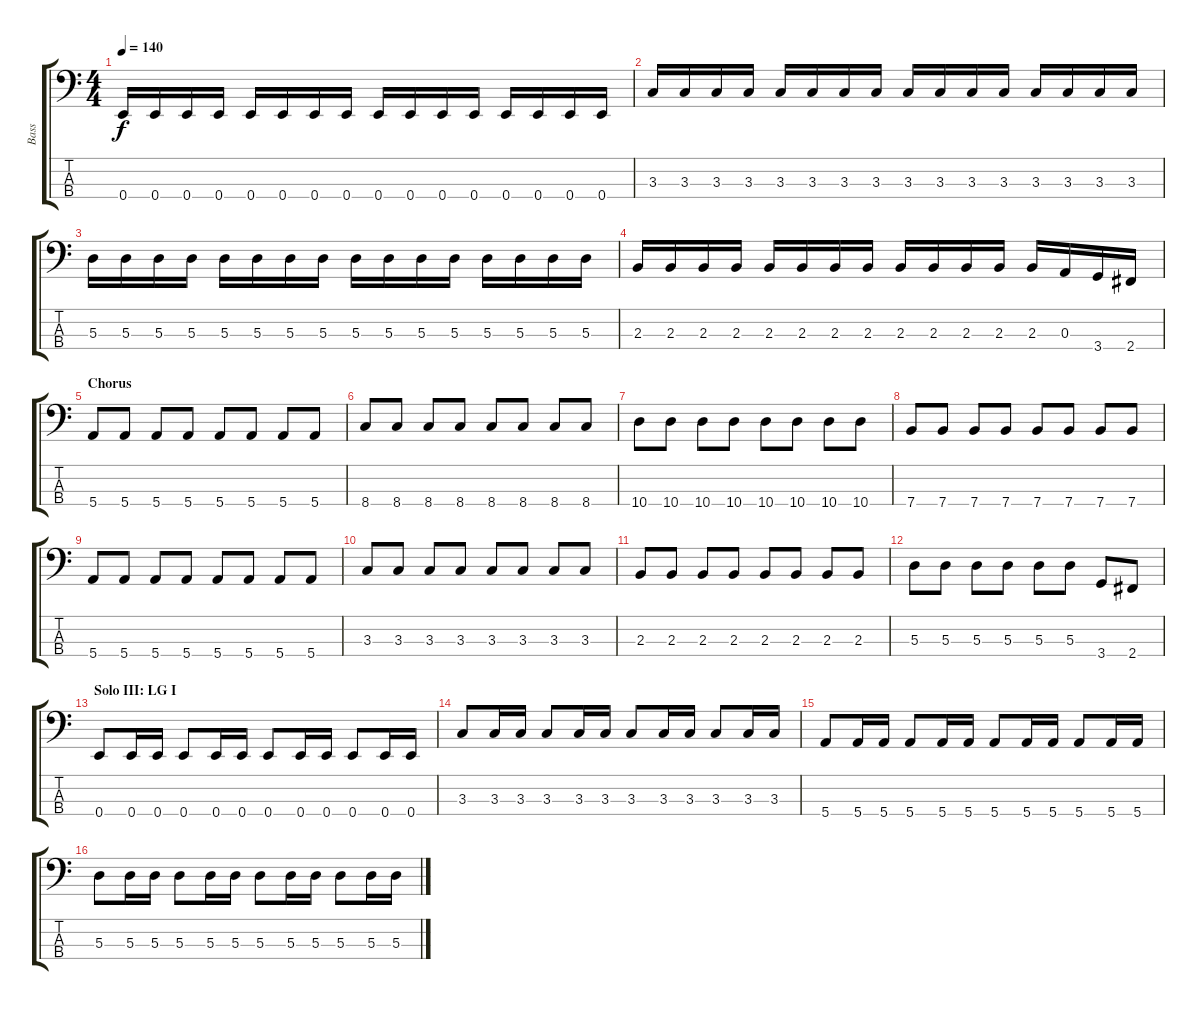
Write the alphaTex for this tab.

\track ("Bass" "Bass") {instrument electricbasspick}
\staff {score tabs}
\tuning (G2 D2 A1 E1) {hide}
\ts (4 4)
\tempo 140
\clef f4
\ks c
0.4.16{dy f} 0.4.16 0.4.16 0.4.16 0.4.16 0.4.16 0.4.16 0.4.16 0.4.16 0.4.16 0.4.16 0.4.16 0.4.16 0.4.16 0.4.16 0.4.16 |
3.3.16 3.3.16 3.3.16 3.3.16 3.3.16 3.3.16 3.3.16 3.3.16 3.3.16 3.3.16 3.3.16 3.3.16 3.3.16 3.3.16 3.3.16 3.3.16 |
5.3.16 5.3.16 5.3.16 5.3.16 5.3.16 5.3.16 5.3.16 5.3.16 5.3.16 5.3.16 5.3.16 5.3.16 5.3.16 5.3.16 5.3.16 5.3.16 |
2.3.16 2.3.16 2.3.16 2.3.16 2.3.16 2.3.16 2.3.16 2.3.16 2.3.16 2.3.16 2.3.16 2.3.16 2.3.16 0.3.16 3.4.16 2.4.16 |
\section ("" "Chorus")
5.4.8 5.4.8 5.4.8 5.4.8 5.4.8 5.4.8 5.4.8 5.4.8 |
8.4.8 8.4.8 8.4.8 8.4.8 8.4.8 8.4.8 8.4.8 8.4.8 |
10.4.8 10.4.8 10.4.8 10.4.8 10.4.8 10.4.8 10.4.8 10.4.8 |
7.4.8 7.4.8 7.4.8 7.4.8 7.4.8 7.4.8 7.4.8 7.4.8 |
5.4.8 5.4.8 5.4.8 5.4.8 5.4.8 5.4.8 5.4.8 5.4.8 |
3.3.8 3.3.8 3.3.8 3.3.8 3.3.8 3.3.8 3.3.8 3.3.8 |
2.3.8 2.3.8 2.3.8 2.3.8 2.3.8 2.3.8 2.3.8 2.3.8 |
5.3.8 5.3.8 5.3.8 5.3.8 5.3.8 5.3.8 3.4.8 2.4.8 |
\section ("" "Solo III: LG I")
0.4.8 0.4.16 0.4.16 0.4.8 0.4.16 0.4.16 0.4.8 0.4.16 0.4.16 0.4.8 0.4.16 0.4.16 |
3.3.8 3.3.16 3.3.16 3.3.8 3.3.16 3.3.16 3.3.8 3.3.16 3.3.16 3.3.8 3.3.16 3.3.16 |
5.4.8 5.4.16 5.4.16 5.4.8 5.4.16 5.4.16 5.4.8 5.4.16 5.4.16 5.4.8 5.4.16 5.4.16 |
5.3.8 5.3.16 5.3.16 5.3.8 5.3.16 5.3.16 5.3.8 5.3.16 5.3.16 5.3.8 5.3.16 5.3.16
